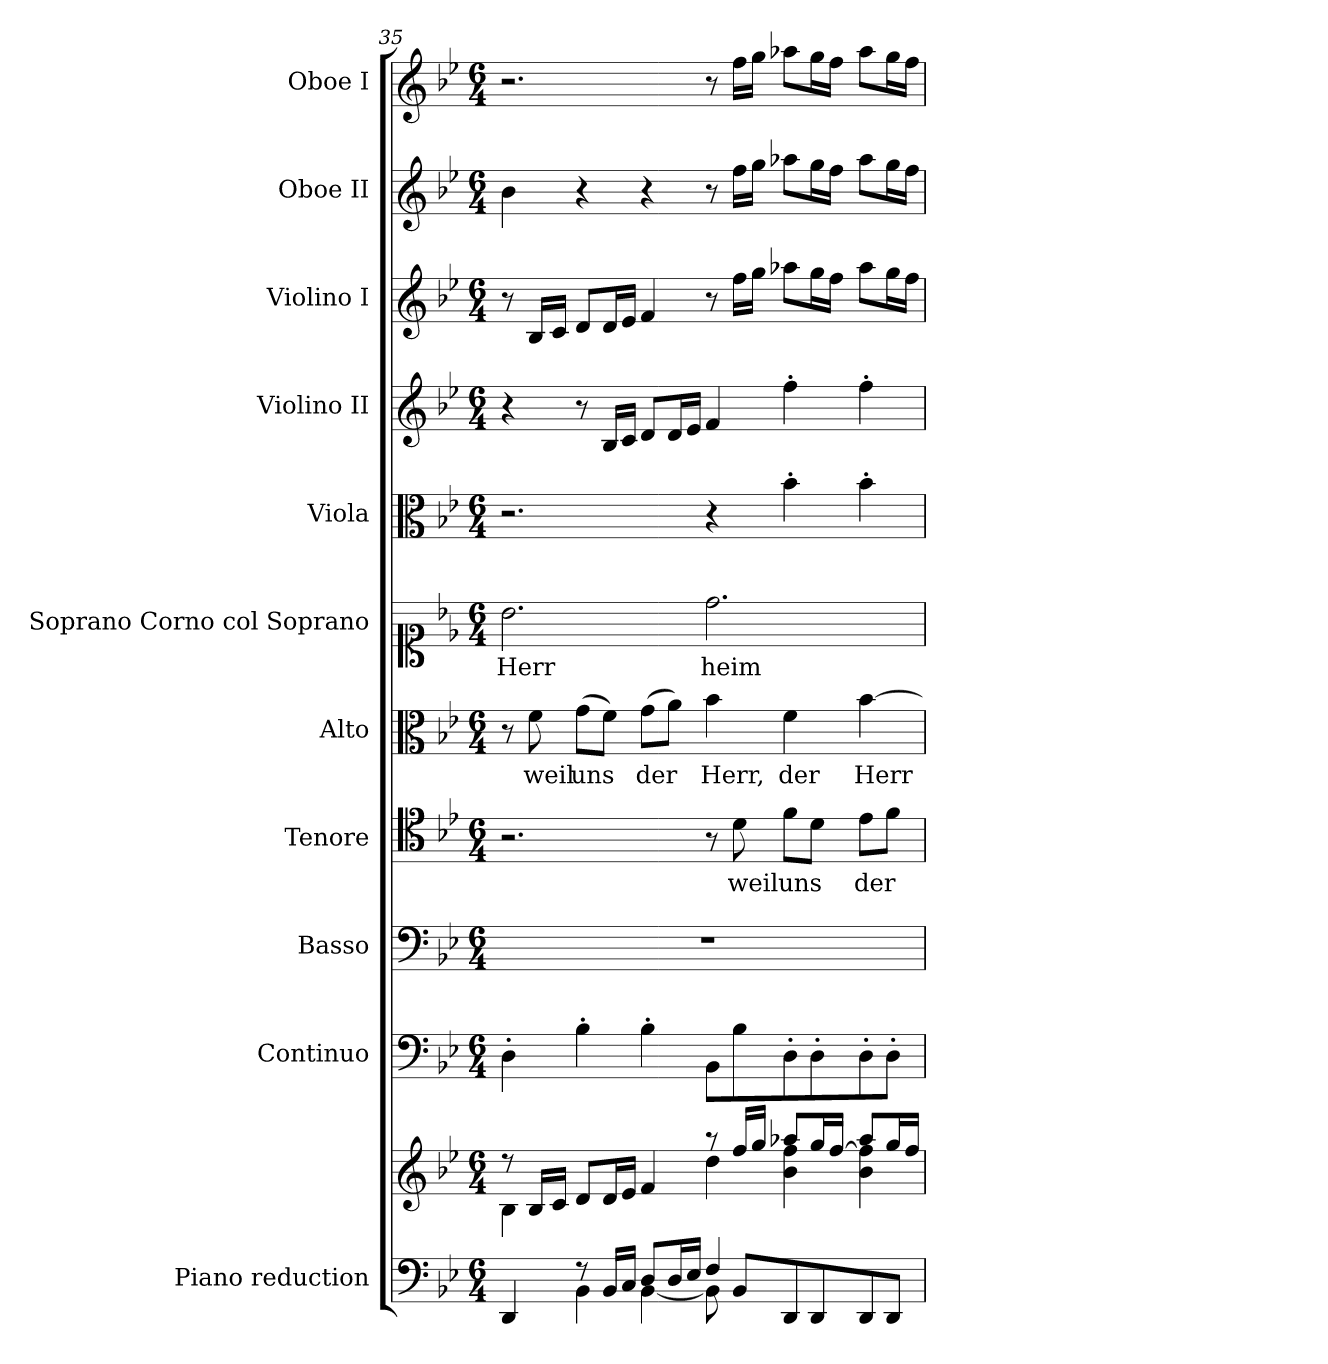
**kern	**kern	**kern	**kern	**kern	**text	**kern	**text	**kern	**text	**kern	**kern	**kern	**kern	**kern
*part11	*part11	*part10	*part9	*part8	*part8	*part7	*part7	*part6	*part6	*part5	*part4	*part3	*part2	*part1
*staff12	*staff11	*staff10	*staff9	*staff8	*staff8	*staff7	*staff7	*staff6	*staff6	*staff5	*staff4	*staff3	*staff2	*staff1
*I"Piano reduction	*	*I"Continuo	*I"Basso	*I"Tenore	*	*I"Alto	*	*I"Soprano Corno col Soprano	*	*I"Viola	*I"Violino II	*I"Violino I	*I"Oboe II	*I"Oboe I
*I'Pno	*	*	*	*	*	*	*	*	*	*I'Vla	*I'Vln	*I'Vln	*I'Ob	*I'Ob
*clefF4	*clefG2	*clefF4	*clefF4	*clefC4	*	*clefC3	*	*clefC1	*	*clefC3	*clefG2	*clefG2	*clefG2	*clefG2
*k[b-e-]	*k[b-e-]	*k[b-e-]	*k[b-e-]	*k[b-e-]	*	*k[b-e-]	*	*k[b-e-]	*	*k[b-e-]	*k[b-e-]	*k[b-e-]	*k[b-e-]	*k[b-e-]
*M6/4	*M6/4	*M6/4	*M6/4	*M6/4	*	*M6/4	*	*M6/4	*	*M6/4	*M6/4	*M6/4	*M6/4	*M6/4
=35	=35	=35	=35	=35	=35	=35	=35	=35	=35	=35	=35	=35	=35	=35
*^	*^	*	*	*	*	*	*	*	*	*	*	*	*	*
!	!	!	!	!	!	!	!	!	!	!	!LO:LY:b	!	!	!	!	!
4ryy	4DD/	8r	4B-\	4D'\	1.r	2.r	.	8r	.	2.b-\	Herr	2.r	4r	8r	4b-\	2.r
!	!	!	!	!	!	!	!	!	!LO:LY:b	!	!	!	!	!	!	!
.	.	16B-/LL	.	.	.	.	.	8f\	weil	.	.	.	.	16B-/LL	.	.
.	.	16c/JJ	.	.	.	.	.	.	.	.	.	.	.	16c/JJ	.	.
!	!	!	!	!	!	!	!	!	!LO:LY:b	!	!	!	!	!	!	!
8r	4BB-\	8d/L	2ryy	4B-'\	.	.	.	(8g\L	uns	.	.	.	8r	8d/L	4r	.
16BB-/LL	.	16d/L	.	.	.	.	.	8f\J)	.	.	.	.	16B-/LL	16d/L	.	.
16C/JJ	.	16e-/JJ	.	.	.	.	.	.	.	.	.	.	16c/JJ	16e-/JJ	.	.
!	!	!	!	!	!	!	!	!	!LO:LY:b	!	!	!	!	!	!	!
8D/L	[4BB-\	4f/	.	4B-'\	.	.	.	(8g\L	der	.	.	.	8d/L	4f/	4r	.
16D/L	.	.	.	.	.	.	.	8a\J)	.	.	.	.	16d/L	.	.	.
16E-/JJ	.	.	.	.	.	.	.	.	.	.	.	.	16e-/JJ	.	.	.
!	!	!	!	!	!	!	!	!	!LO:LY:b	!	!LO:LY:b	!	!	!	!	!
4F/	8BB-\]	8r	4dd\	8BB-\L	.	8r	.	4b-\	Herr,	2.dd\	heim-	4r	4f/	8r	8r	8r
!	!	!	!	!	!	!	!LO:LY:b	!	!	!	!	!	!	!	!	!
.	8BB-/L	16ff/LL	.	8B-\	.	8d\	weil	.	.	.	.	.	.	16ff\LL	16ff\LL	16ff\LL
.	.	16gg/JJ	.	.	.	.	.	.	.	.	.	.	.	16gg\JJ	16gg\JJ	16gg\JJ
!	!	!	!	!	!	!	!LO:LY:b	!	!LO:LY:b	!	!	!	!	!	!	!
4ryy	8DD/	8aa-X/L	4b-\ 4ff\	8D'\	.	8f\L	uns	4f\	der	.	.	4b-'\	4ff'\	8aa-X\L	8aa-X\L	8aa-X\L
.	8DD/	16gg/L	.	8D'\	.	8d\J	.	.	.	.	.	.	.	16gg\L	16gg\L	16gg\L
.	.	[<16ff/JJ	.	.	.	.	.	.	.	.	.	.	.	16ff\JJ	16ff\JJ	16ff\JJ
!	!	!	!	!	!	!	!LO:LY:b	!	!LO:LY:b	!	!	!	!	!	!	!
4ryy	8DD/	8aa-/L	4b-\ 4ff\]	8D'\	.	8e-\L	der	[4b-\	Herr	.	.	4b-'\	4ff'\	8aa-\L	8aa-\L	8aa-\L
.	8DD/J	16gg/L	.	8D'\J	.	8f\J	.	.	.	.	.	.	.	16gg\L	16gg\L	16gg\L
.	.	16ff/JJ	.	.	.	.	.	.	.	.	.	.	.	16ff\JJ	16ff\JJ	16ff\JJ
*v	*v	*	*	*	*	*	*	*	*	*	*	*	*	*	*	*
*	*v	*v	*	*	*	*	*	*	*	*	*	*	*	*	*
=	=	=	=	=	=	=	=	=	=	=	=	=	=	=
*-	*-	*-	*-	*-	*-	*-	*-	*-	*-	*-	*-	*-	*-	*-
